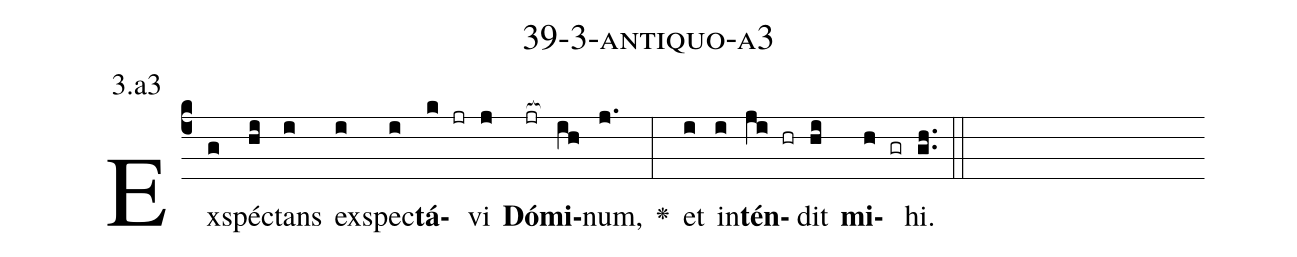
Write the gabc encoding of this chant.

name: 39-3-antiquo-a3;
annotation: 3.a3;
%%
(c4)Ex(g)spéc(hi)tans(i) ex(i)spec(i)<b>tá</b>(k jr)vi(j) <b>Dó</b>(jr[ocb:1{])<b>mi</b>(ih[ocb:0}])num,(j.) <v>\greheightstar</v>(:) et(i) in(i)<b>tén</b>(ji hr)dit(hi) <b>mi</b>(h gr)hi.(gh..) (::)


%E(i) u(i) o(ji) u(hi) a(h) e.(gh..) (::)
